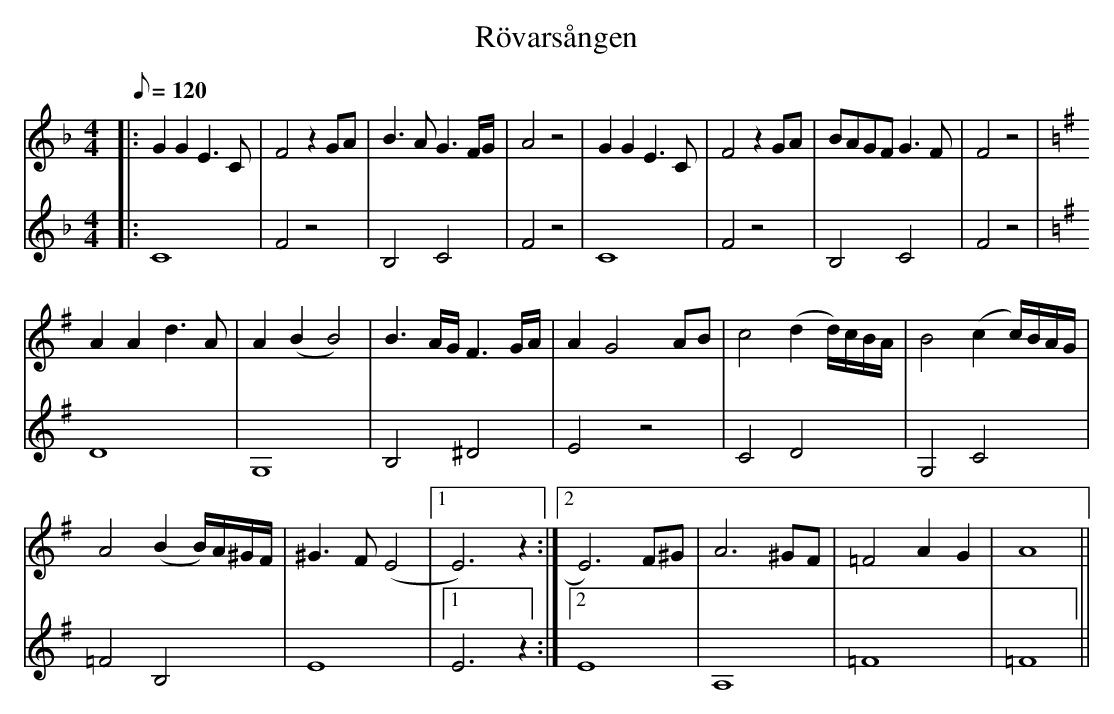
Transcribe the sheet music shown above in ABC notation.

X:1
T: Rövarsången
K: F
M: 4/4
L: 1/8
Q: 120
V: 1
|: G2G2E3C | F4z2GA | B3AG3F/G/ | A4z4 | G2G2E3C | F4z2GA | BAGF G3F | F4z4 |
K: G
A2A2d3A | A2(B2B4) | B3A/G/F3G/A/ | A2G4 AB | c4(d2d/)c/B/A/ | B4(c2c/)B/A/G/ |
A4(B2B/)A/^G/F/ | ^G3F(E4 |1 E6)z2 :|2 E6)F^G | A6^GF | =F4A2G2 | A8 ||
V: 3
|: C8 | F4z4 | B,4C4 | F4z4 | C8 | F4z4 | B,4C4 | F4z4 |
K: G
D8 | G,8 | B,4^D4 | E4z4 | C4D4 | G,4C4 |
=F4B,4 | E8 |1 E6z2 :|2 E8 | A,8 | =F8 | =F8 ||
